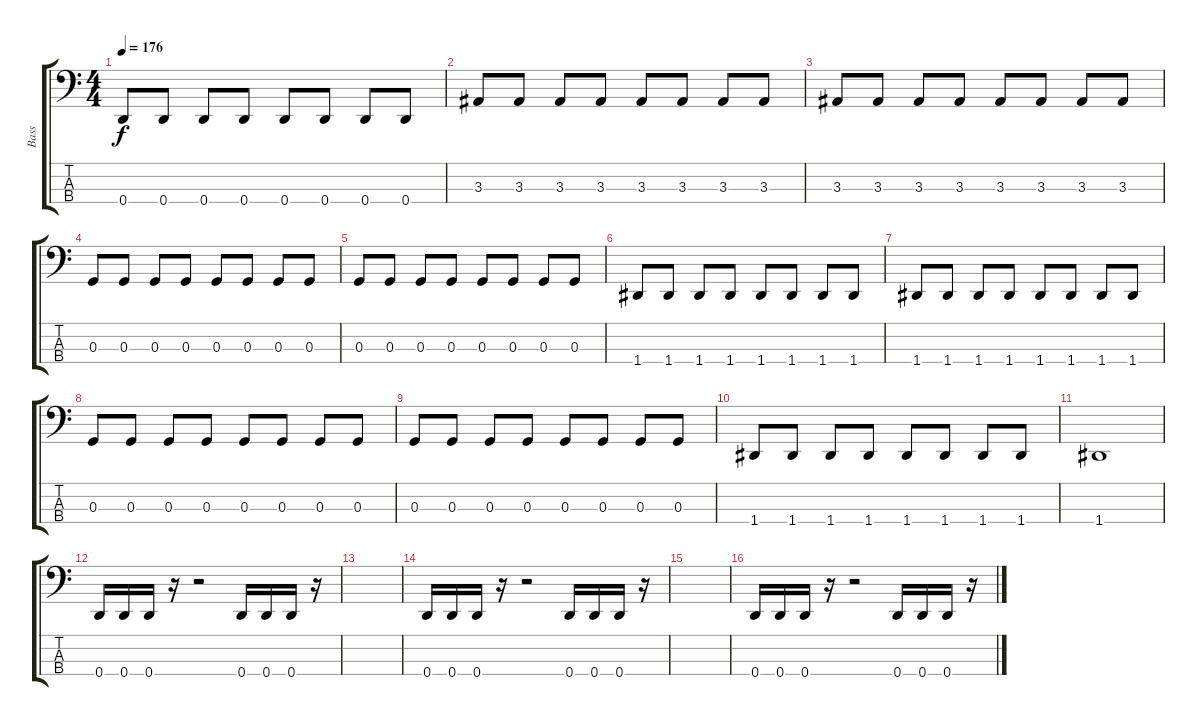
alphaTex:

\track ("Bass" "Bass") {instrument electricbassfinger}
\staff {score tabs}
\tuning (F2 C2 G1 D1) {hide}
\ts (4 4)
\tempo 176
\clef f4
\ks c
0.4.8{dy f} 0.4.8 0.4.8 0.4.8 0.4.8 0.4.8 0.4.8 0.4.8 |
3.3.8 3.3.8 3.3.8 3.3.8 3.3.8 3.3.8 3.3.8 3.3.8 |
3.3.8 3.3.8 3.3.8 3.3.8 3.3.8 3.3.8 3.3.8 3.3.8 |
0.3.8 0.3.8 0.3.8 0.3.8 0.3.8 0.3.8 0.3.8 0.3.8 |
0.3.8 0.3.8 0.3.8 0.3.8 0.3.8 0.3.8 0.3.8 0.3.8 |
1.4.8 1.4.8 1.4.8 1.4.8 1.4.8 1.4.8 1.4.8 1.4.8 |
1.4.8 1.4.8 1.4.8 1.4.8 1.4.8 1.4.8 1.4.8 1.4.8 |
0.3.8 0.3.8 0.3.8 0.3.8 0.3.8 0.3.8 0.3.8 0.3.8 |
0.3.8 0.3.8 0.3.8 0.3.8 0.3.8 0.3.8 0.3.8 0.3.8 |
1.4.8 1.4.8 1.4.8 1.4.8 1.4.8 1.4.8 1.4.8 1.4.8 |
1.4.1 |
0.4.16 0.4.16 0.4.16 r.16 r.2 0.4.16 0.4.16 0.4.16 r.16 |
|
0.4.16 0.4.16 0.4.16 r.16 r.2 0.4.16 0.4.16 0.4.16 r.16 |
|
0.4.16 0.4.16 0.4.16 r.16 r.2 0.4.16 0.4.16 0.4.16 r.16
